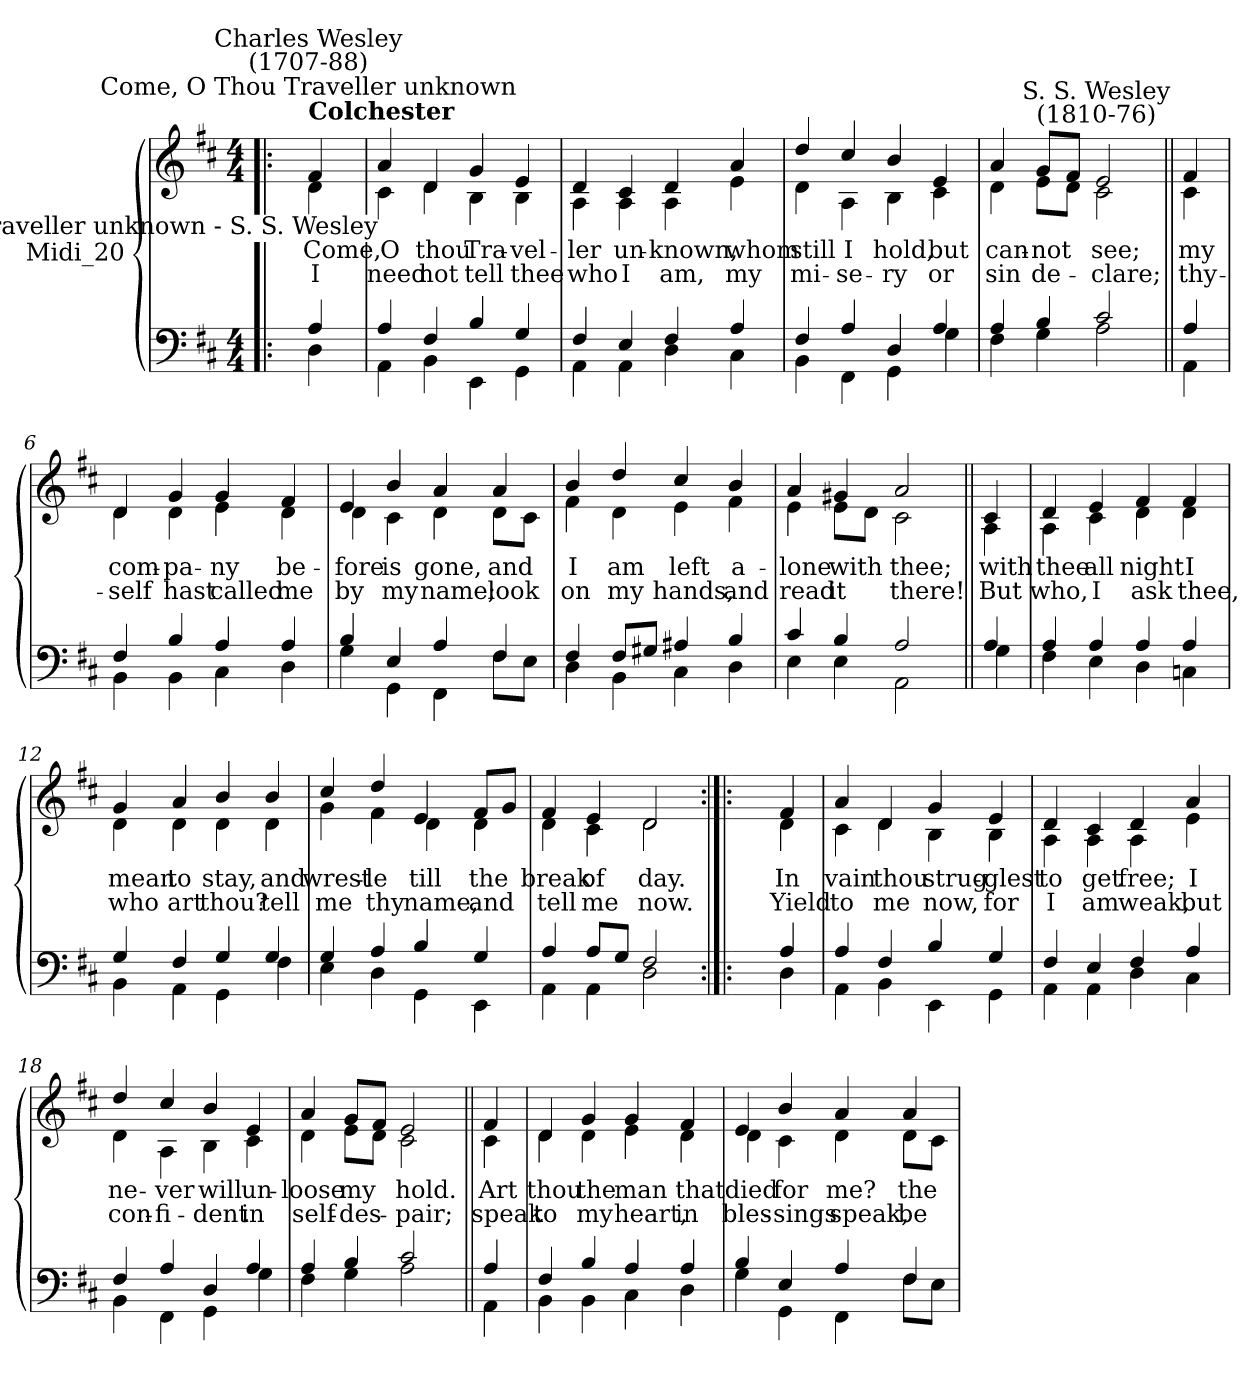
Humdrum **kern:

**kern	**kern	**text	**text
*part2	*part1	*part1	*part1
*staff2	*staff1	*staff1	*staff1
*I"Midi_20	*I"Midi_20	*	*
*clefF4	*clefG2	*	*
*k[f#c#]	*k[f#c#]	*	*
*D:	*D:	*	*
*M4/4	*M4/4	*	*
=!|:	=!|:	=!|:	=!|:
*^	*^	*	*
4ryy	4ryy	4ryy	4ryy	.	.
!	!	!LO:TX:a:B:t=Colchester	!	!	!
!	!	!LO:TX:a:cj:t=Come, O Thou Traveller unknown	!	!	!
!	!	!LO:TX:a:cj:t=Charles Wesley\n(1707-88)	!	!	!
!	!	!	!	!LO:LY:b	!LO:LY:b
4A/	4D\	4f#/	4d\	Come,	I
=1	=1	=1	=1	=1	=1
!	!	!LO:TX:b:rj:t=Come, O Thou Traveller unknown - S. S. Wesley	!	!	!
!	!	!	!	!LO:LY:b	!LO:LY:b
4A/	4AA\	4a/	4c#\	O	need
!	!	!	!	!LO:LY:b	!LO:LY:b
4F#/	4BB\	4d/	4d\	thou	not
!	!	!	!	!LO:LY:b	!LO:LY:b
4B/	4EE\	4g/	4B\	Tra-	-tell
!	!	!	!	!LO:LY:b	!LO:LY:b
4G/	4GG\	4e/	4B\	vel-	-thee
=2	=2	=2	=2	=2	=2
!	!	!	!	!LO:LY:b	!LO:LY:b
4F#/	4AA\	4d/	4A\	ler	who
!	!	!	!	!LO:LY:b	!LO:LY:b
4E/	4AA\	4c#/	4A\	un-	-I
!	!	!	!	!LO:LY:b	!LO:LY:b
4F#/	4D\	4d/	4A\	known,	am,
!	!	!	!	!LO:LY:b	!LO:LY:b
4A/	4C#\	4a/	4e\	whom	my
=3	=3	=3	=3	=3	=3
!	!	!	!	!LO:LY:b	!LO:LY:b
4F#/	4BB\	4dd/	4d\	still	mi-
!	!	!	!	!LO:LY:b	!LO:LY:b
4A/	4FF#\	4cc#/	4A\	-I	se-
!	!	!	!	!LO:LY:b	!LO:LY:b
4D/	4GG\	4b/	4B\	-hold,	ry
!	!	!	!	!LO:LY:b	!LO:LY:b
4A/	4G\	4e/	4c#\	but	or
=4	=4	=4	=4	=4	=4
!	!	!	!	!LO:LY:b	!LO:LY:b
4A/	4F#\	4a/	4d\	can-	-sin
!	!	!	!	!LO:LY:b	!LO:LY:b
4B/	4G\	8g/L	8e\L	not	de-
.	.	8f#/J	8d\J	.	.
!	!	!LO:TX:a:cj:t=S. S. Wesley\n(1810-76)	!	!	!
!	!	!	!	!LO:LY:b	!LO:LY:b
2c#/	2A\	2e/	2c#\	see;	clare;
!!LO:LB:g=z	!!
=5||	=5||	=5||	=5||	=5||	=5||
!	!	!	!	!LO:LY:b	!LO:LY:b
4A/	4AA\	4f#/	4c#\	my	thy-
=6	=6	=6	=6	=6	=6
!	!	!	!	!LO:LY:b	!LO:LY:b
4F#/	4BB\	4d/	4d\	-com-	-self
!	!	!	!	!LO:LY:b	!LO:LY:b
4B/	4BB\	4g/	4d\	pa-	-hast
!	!	!	!	!LO:LY:b	!LO:LY:b
4A/	4C#\	4g/	4e\	ny	called
!	!	!	!	!LO:LY:b	!LO:LY:b
4A/	4D\	4f#/	4d\	be-	-me
=7	=7	=7	=7	=7	=7
!	!	!	!	!LO:LY:b	!LO:LY:b
4B/	4G\	4e/	4d\	fore	by
!	!	!	!	!LO:LY:b	!LO:LY:b
4E/	4GG\	4b/	4c#\	is	my
!	!	!	!	!LO:LY:b	!LO:LY:b
4A/	4FF#\	4a/	4d\	gone,	name;
!	!	!	!	!LO:LY:b	!LO:LY:b
4F#/	8F#\L	4a/	8d\L	and	look
.	8E\J	.	8c#\J	.	.
=8	=8	=8	=8	=8	=8
!	!	!	!	!LO:LY:b	!LO:LY:b
4F#/	4D\	4b/	4f#\	I	on
!	!	!	!	!LO:LY:b	!LO:LY:b
8F#/L	4BB\	4dd/	4d\	am	my
8G#X/J	.	.	.	.	.
!	!	!	!	!LO:LY:b	!LO:LY:b
4A#X/	4C#\	4cc#/	4e\	left	hands,
!	!	!	!	!LO:LY:b	!LO:LY:b
4B/	4D\	4b/	4f#\	a-	-and
=9	=9	=9	=9	=9	=9
!	!	!	!	!LO:LY:b	!LO:LY:b
4c#/	4E\	4a/	4e\	lone	read
!	!	!	!	!LO:LY:b	!LO:LY:b
4B/	4E\	4g#X/	8e\L	with	it
.	.	.	8d\J	.	.
!	!	!	!	!LO:LY:b	!LO:LY:b
2A/	2AA\	2a/	2c#\	thee;	there!
!!LO:LB:g=z	!!
=10||	=10||	=10||	=10||	=10||	=10||
!	!	!	!	!LO:LY:b	!LO:LY:b
4A/	4G\	4c#/	4A\	with	But
=11	=11	=11	=11	=11	=11
!	!	!	!	!LO:LY:b	!LO:LY:b
4A/	4F#\	4d/	4A\	thee	who,
!	!	!	!	!LO:LY:b	!LO:LY:b
4A/	4E\	4e/	4c#\	all	I
!	!	!	!	!LO:LY:b	!LO:LY:b
4A/	4D\	4f#/	4d\	night	ask
!	!	!	!	!LO:LY:b	!LO:LY:b
4A/	4Cn\	4f#/	4d\	I	thee,
=12	=12	=12	=12	=12	=12
!	!	!	!	!LO:LY:b	!LO:LY:b
4G/	4BB\	4g/	4d\	mean	who
!	!	!	!	!LO:LY:b	!LO:LY:b
4F#/	4AA\	4a/	4d\	to	art
!	!	!	!	!LO:LY:b	!LO:LY:b
4G/	4GG\	4b/	4d\	stay,	thou?
!	!	!	!	!LO:LY:b	!LO:LY:b
4G/	4F#\	4b/	4d\	and	tell
=13	=13	=13	=13	=13	=13
!	!	!	!	!LO:LY:b	!LO:LY:b
4G/	4E\	4cc#/	4g\	wrest-	-me
!	!	!	!	!LO:LY:b	!LO:LY:b
4A/	4D\	4dd/	4f#\	le	thy
!	!	!	!	!LO:LY:b	!LO:LY:b
4B/	4GG\	4e/	4d\	till	name,
!	!	!	!	!LO:LY:b	!LO:LY:b
4G/	4EE\	8f#/L	4d\	the	and
.	.	8g/J	.	.	.
!!LO:LB:g=z	!!
=14	=14	=14	=14	=14	=14
!	!	!	!	!LO:LY:b	!LO:LY:b
4A/	4AA\	4f#/	4d\	break	tell
!	!	!	!	!LO:LY:b	!LO:LY:b
8A/L	4AA\	4e/	4c#\	of	me
8G/J	.	.	.	.	.
!	!	!	!	!LO:LY:b	!LO:LY:b
2F#/	2D\	2d/	2d\	day.	now.
=15:|!|:	=15:|!|:	=15:|!|:	=15:|!|:	=15:|!|:	=15:|!|:
4ryy	4ryy	4ryy	4ryy	.	.
!	!	!	!	!LO:LY:b	!LO:LY:b
4A/	4D\	4f#/	4d\	In	Yield
=16	=16	=16	=16	=16	=16
!	!	!	!	!LO:LY:b	!LO:LY:b
4A/	4AA\	4a/	4c#\	vain	to
!	!	!	!	!LO:LY:b	!LO:LY:b
4F#/	4BB\	4d/	4d\	thou	me
!	!	!	!	!LO:LY:b	!LO:LY:b
4B/	4EE\	4g/	4B\	strug-	-now,
!	!	!	!	!LO:LY:b	!LO:LY:b
4G/	4GG\	4e/	4B\	glest	for
=17	=17	=17	=17	=17	=17
!	!	!	!	!LO:LY:b	!LO:LY:b
4F#/	4AA\	4d/	4A\	to	I
!	!	!	!	!LO:LY:b	!LO:LY:b
4E/	4AA\	4c#/	4A\	get	am
!	!	!	!	!LO:LY:b	!LO:LY:b
4F#/	4D\	4d/	4A\	free;	weak,
!	!	!	!	!LO:LY:b	!LO:LY:b
4A/	4C#\	4a/	4e\	I	but
=18	=18	=18	=18	=18	=18
!	!	!	!	!LO:LY:b	!LO:LY:b
4F#/	4BB\	4dd/	4d\	ne-	-con-
!	!	!	!	!LO:LY:b	!LO:LY:b
4A/	4FF#\	4cc#/	4A\	-ver	fi-
!	!	!	!	!LO:LY:b	!LO:LY:b
4D/	4GG\	4b/	4B\	-will	dent
!	!	!	!	!LO:LY:b	!LO:LY:b
4A/	4G\	4e/	4c#\	un-	-in
!!LO:LB:g=z	!!
=19	=19	=19	=19	=19	=19
!	!	!	!	!LO:LY:b	!LO:LY:b
4A/	4F#\	4a/	4d\	loose	self-
!	!	!	!	!LO:LY:b	!LO:LY:b
4B/	4G\	8g/L	8e\L	-my	des-
.	.	8f#/J	8d\J	.	.
!	!	!	!	!LO:LY:b	!LO:LY:b
2c#/	2A\	2e/	2c#\	hold.	pair;
=20||	=20||	=20||	=20||	=20||	=20||
!	!	!	!	!LO:LY:b	!LO:LY:b
4A/	4AA\	4f#/	4c#\	Art	speak
=21	=21	=21	=21	=21	=21
!	!	!	!	!LO:LY:b	!LO:LY:b
4F#/	4BB\	4d/	4d\	thou	to
!	!	!	!	!LO:LY:b	!LO:LY:b
4B/	4BB\	4g/	4d\	the	my
!	!	!	!	!LO:LY:b	!LO:LY:b
4A/	4C#\	4g/	4e\	man	heart,
!	!	!	!	!LO:LY:b	!LO:LY:b
4A/	4D\	4f#/	4d\	that	in
=22	=22	=22	=22	=22	=22
!	!	!	!	!LO:LY:b	!LO:LY:b
4B/	4G\	4e/	4d\	died	bles-
!	!	!	!	!LO:LY:b	!LO:LY:b
4E/	4GG\	4b/	4c#\	-for	sings
!	!	!	!	!LO:LY:b	!LO:LY:b
4A/	4FF#\	4a/	4d\	me?	speak,
!	!	!	!	!LO:LY:b	!LO:LY:b
4F#/	8F#\L	4a/	8d\L	the	be
.	8E\J	.	8c#\J	.	.
*v	*v	*	*	*	*
*	*v	*v	*	*
=	=	=	=
*-	*-	*-	*-
